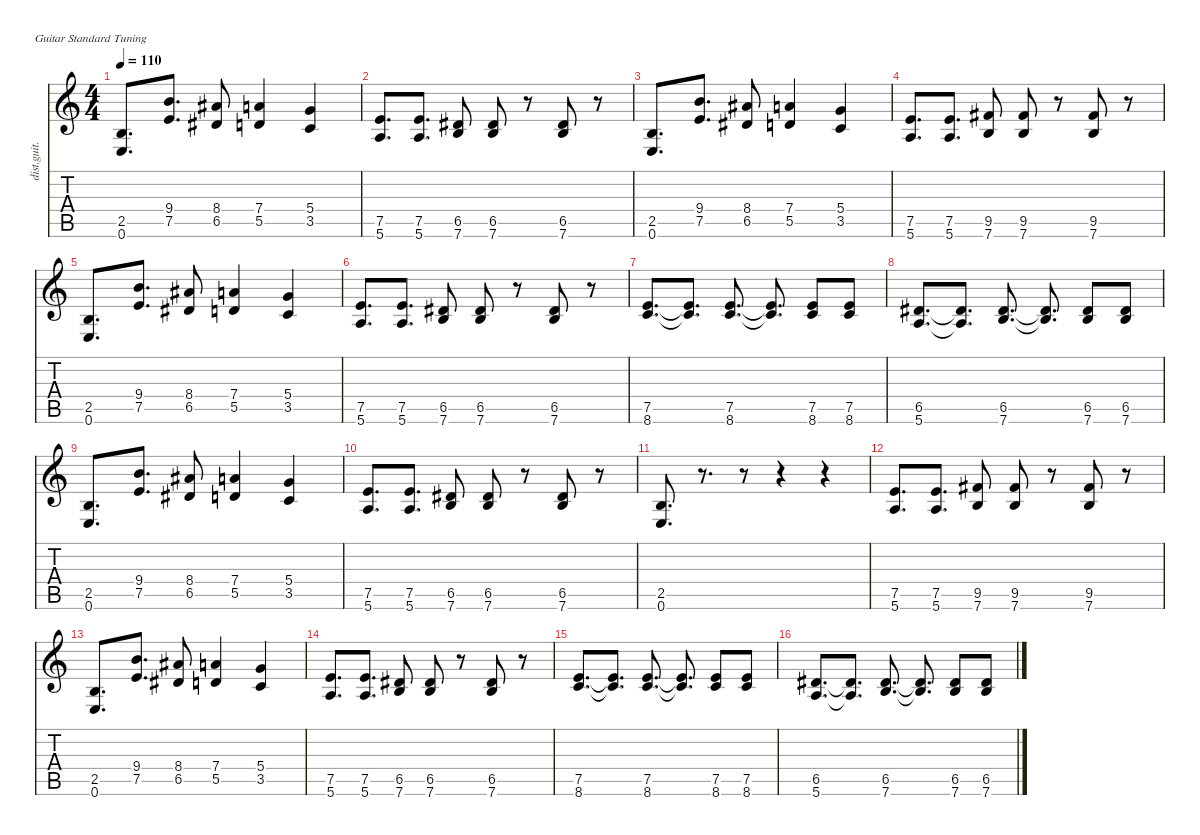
\defaultSystemsLayout 4
\hideDynamics
\bracketExtendMode nobrackets
\otherSystemsTrackNameOrientation horizontal
\track ("Distortion Guitar" "dist.guit.") {instrument distortionguitar}
\staff {score tabs}
\tuning (E4 B3 G3 D3 A2 E2)
\ts (4 4)
\tempo 110
\clef g2
\ks c
(0.6 2.5).8{d dy mf} (9.4 7.5).8{d} (6.5{acc #} 8.4{acc #}).8 (5.5 7.4).4 (5.4 3.5).4 |
(5.6 7.5).8{d} (5.6 7.5).8{d} (7.6 6.5{acc #}).8 (7.6 6.5{acc #}).8 r.8 (7.6 6.5{acc #}).8 r.8 |
(0.6 2.5).8{d} (9.4 7.5).8{d} (6.5{acc #} 8.4{acc #}).8 (5.5 7.4).4 (5.4 3.5).4 |
(5.6 7.5).8{d} (5.6 7.5).8{d} (7.6 9.5{acc #}).8 (7.6 9.5{acc #}).8 r.8 (7.6 9.5{acc #}).8 r.8 |
(0.6 2.5).8{d} (9.4 7.5).8{d} (6.5{acc #} 8.4{acc #}).8 (5.5 7.4).4 (5.4 3.5).4 |
(5.6 7.5).8{d} (5.6 7.5).8{d} (7.6 6.5{acc #}).8 (7.6 6.5{acc #}).8 r.8 (7.6 6.5{acc #}).8 r.8 |
(8.6 7.5).8{d} (7.5{t} 8.6{t}).8{d} (7.5 8.6).8{d} (7.5{t} 8.6{t}).8{d} (7.5 8.6).8 (8.6 7.5).8 |
(5.6 6.5{acc #}).8{d} (5.6{t} 6.5{t acc #}).8{d} (7.6 6.5{acc #}).8{d} (7.6{t} 6.5{t acc #}).8{d} (7.6 6.5{acc #}).8 (7.6 6.5{acc #}).8 |
(0.6 2.5).8{d} (9.4 7.5).8{d} (6.5{acc #} 8.4{acc #}).8 (5.5 7.4).4 (5.4 3.5).4 |
(5.6 7.5).8{d} (5.6 7.5).8{d} (7.6 6.5{acc #}).8 (7.6 6.5{acc #}).8 r.8 (7.6 6.5{acc #}).8 r.8 |
(0.6 2.5).8{d} r.8{d} r.8 r.4 r.4 |
(5.6 7.5).8{d} (5.6 7.5).8{d} (7.6 9.5{acc #}).8 (7.6 9.5{acc #}).8 r.8 (7.6 9.5{acc #}).8 r.8 |
(0.6 2.5).8{d} (9.4 7.5).8{d} (6.5{acc #} 8.4{acc #}).8 (5.5 7.4).4 (5.4 3.5).4 |
(5.6 7.5).8{d} (5.6 7.5).8{d} (7.6 6.5{acc #}).8 (7.6 6.5{acc #}).8 r.8 (7.6 6.5{acc #}).8 r.8 |
(8.6 7.5).8{d} (7.5{t} 8.6{t}).8{d} (7.5 8.6).8{d} (7.5{t} 8.6{t}).8{d} (7.5 8.6).8 (8.6 7.5).8 |
(5.6 6.5{acc #}).8{d} (5.6{t} 6.5{t acc #}).8{d} (7.6 6.5{acc #}).8{d} (7.6{t} 6.5{t acc #}).8{d} (7.6 6.5{acc #}).8 (7.6 6.5{acc #}).8
